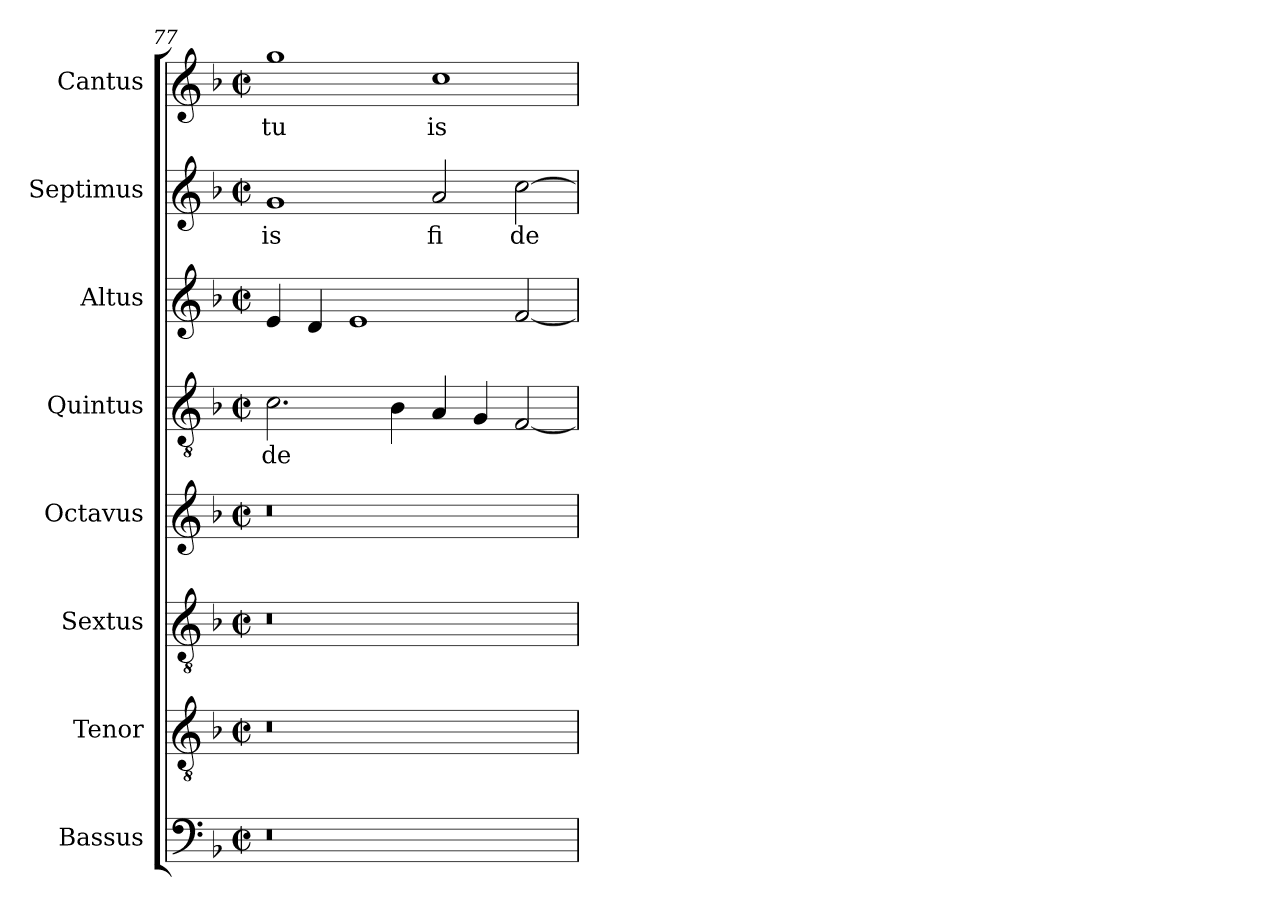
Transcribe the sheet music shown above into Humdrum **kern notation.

**kern	**kern	**kern	**kern	**kern	**text	**kern	**kern	**text	**kern	**text
*part8	*part7	*part6	*part5	*part4	*part4	*part3	*part2	*part2	*part1	*part1
*staff8	*staff7	*staff6	*staff5	*staff4	*staff4	*staff3	*staff2	*staff2	*staff1	*staff1
*I"Bassus	*I"Tenor	*I"Sextus	*I"Octavus	*I"Quintus	*	*I"Altus	*I"Septimus	*	*I"Cantus	*
!!LO:LB:g=z
*clefF4	*clefGv2	*clefGv2	*clefG2	*clefGv2	*	*clefG2	*clefG2	*	*clefG2	*
*k[b-]	*k[b-]	*k[b-]	*k[b-]	*k[b-]	*	*k[b-]	*k[b-]	*	*k[b-]	*
*F:	*F:	*F:	*F:	*F:	*	*F:	*F:	*	*F:	*
*M2/2	*M2/2	*M2/2	*M2/2	*M2/2	*	*M2/2	*M2/2	*	*M2/2	*
*met(c|)	*met(c|)	*met(c|)	*met(c|)	*met(c|)	*	*met(c|)	*met(c|)	*	*met(c|)	*
=77	=77	=77	=77	=77	=77	=77	=77	=77	=77	=77
!	!	!	!	!	!LO:LY:b:cj	!	!	!LO:LY:b:cj	!	!LO:LY:b:cj
0r	0r	0r	0r	2.c\	de	4e/	1g	is	1gg	tu
.	.	.	.	.	.	4d/	.	.	.	.
.	.	.	.	.	.	1e	.	.	.	.
.	.	.	.	4B-\	.	.	.	.	.	.
!	!	!	!	!	!	!	!	!LO:LY:b:cj	!	!LO:LY:b:cj
.	.	.	.	4A/	.	.	2a/	fi	1cc	is
.	.	.	.	4G/	.	.	.	.	.	.
!	!	!	!	!	!	!	!	!LO:LY:b:cj	!	!
.	.	.	.	[<2F/	.	[<2f/	[>2cc\	de	.	.
=	=	=	=	=	=	=	=	=	=	=
*-	*-	*-	*-	*-	*-	*-	*-	*-	*-	*-
